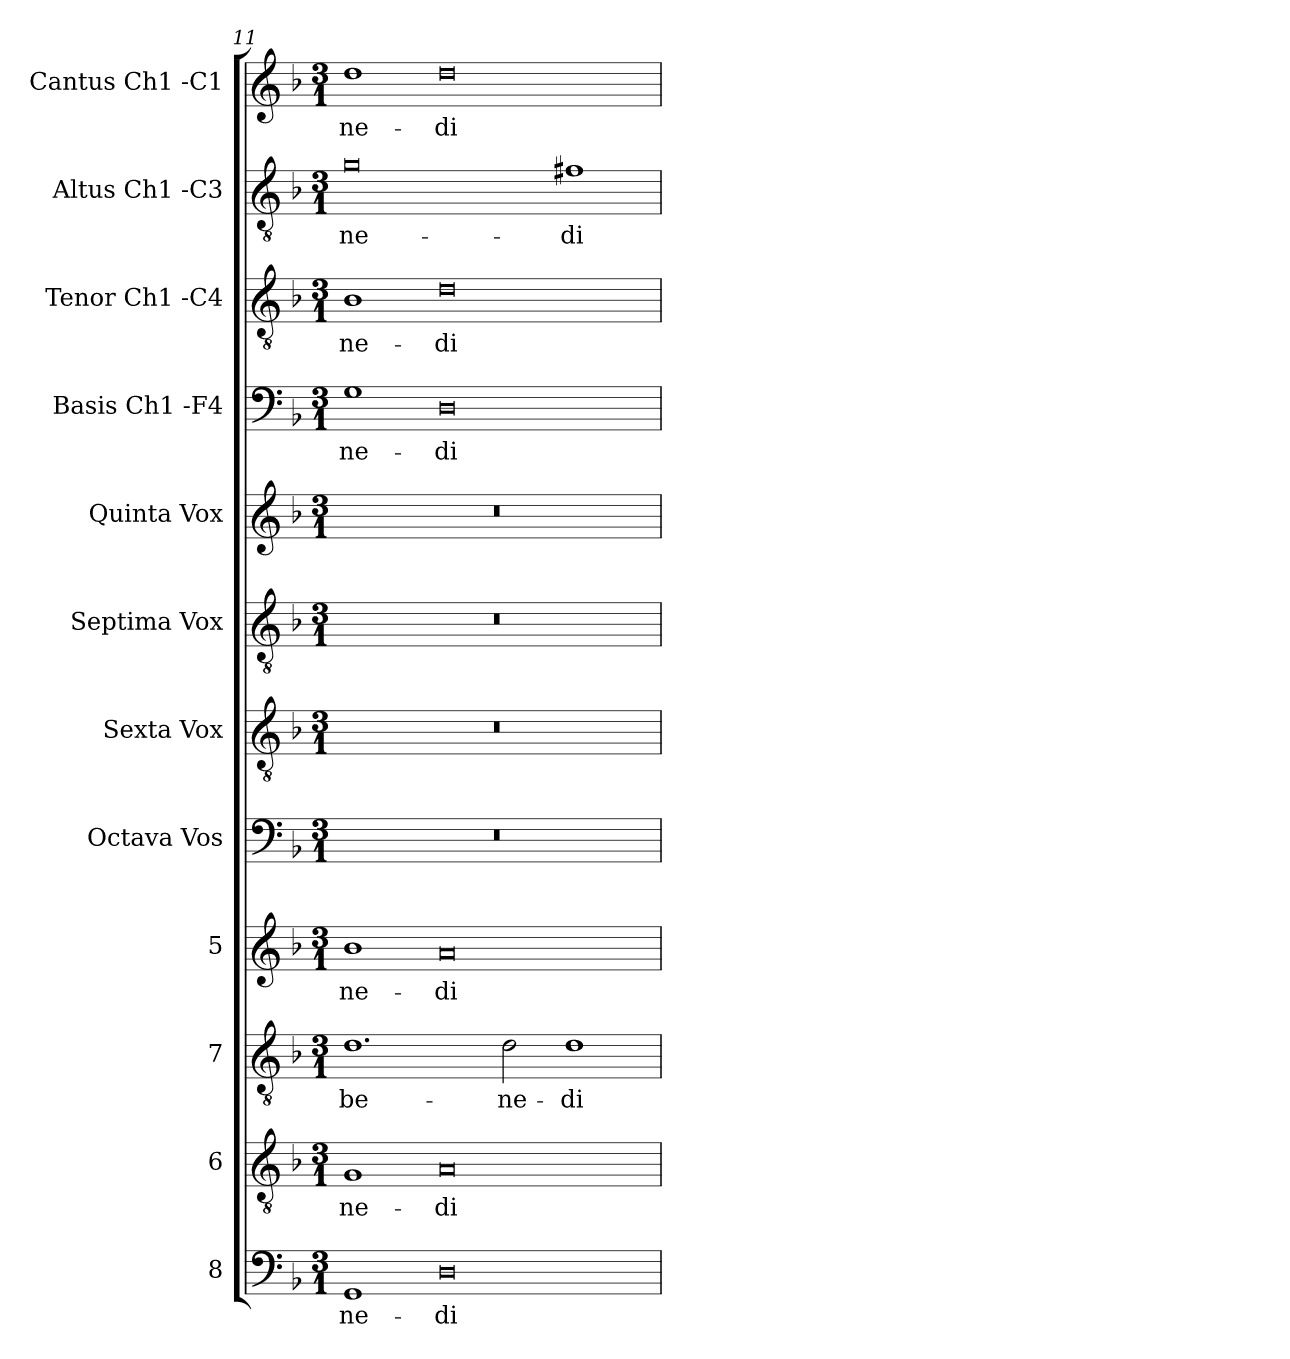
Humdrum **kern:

**kern	**text	**kern	**text	**kern	**text	**kern	**text	**kern	**kern	**kern	**kern	**kern	**text	**kern	**text	**kern	**text	**kern	**text
*part12	*part12	*part11	*part11	*part10	*part10	*part9	*part9	*part8	*part7	*part6	*part5	*part4	*part4	*part3	*part3	*part2	*part2	*part1	*part1
*staff12	*staff12	*staff11	*staff11	*staff10	*staff10	*staff9	*staff9	*staff8	*staff7	*staff6	*staff5	*staff4	*staff4	*staff3	*staff3	*staff2	*staff2	*staff1	*staff1
*I"8	*	*I"6	*	*I"7	*	*I"5	*	*I"Octava  Vos	*I"Sexta  Vox	*I"Septima  Vox	*I"Quinta  Vox	*I"Basis  Ch1 -F4	*	*I"Tenor  Ch1 -C4	*	*I"Altus  Ch1 -C3	*	*I"Cantus  Ch1 -C1	*
*	*	*	*	*	*	*	*	*	*	*	*	*I'B	*	*I'T	*	*I'A	*	*I'C	*
*clefF4	*	*clefGv2	*	*clefGv2	*	*clefG2	*	*clefF4	*clefGv2	*clefGv2	*clefG2	*clefF4	*	*clefGv2	*	*clefGv2	*	*clefG2	*
*k[b-]	*	*k[b-]	*	*k[b-]	*	*k[b-]	*	*k[b-]	*k[b-]	*k[b-]	*k[b-]	*k[b-]	*	*k[b-]	*	*k[b-]	*	*k[b-]	*
*F:	*	*F:	*	*F:	*	*F:	*	*F:	*F:	*F:	*F:	*F:	*	*F:	*	*F:	*	*F:	*
*M3/1	*	*M3/1	*	*M3/1	*	*M3/1	*	*M3/1	*M3/1	*M3/1	*M3/1	*M3/1	*	*M3/1	*	*M3/1	*	*M3/1	*
=11	=11	=11	=11	=11	=11	=11	=11	=11	=11	=11	=11	=11	=11	=11	=11	=11	=11	=11	=11
!	!LO:LY:b:cj	!	!LO:LY:b:cj	!	!LO:LY:b:cj	!	!LO:LY:b:cj	!	!	!	!	!	!LO:LY:b:cj	!	!LO:LY:b:cj	!	!LO:LY:b:cj	!	!LO:LY:b:cj
1GG	-ne-	1G	-ne-	1.d	be-	1b-	-ne-	0.r	0.r	0.r	0.r	1G	-ne-	1B-	-ne-	0g	-ne-	1dd	-ne-
!	!LO:LY:b:cj	!	!LO:LY:b:cj	!	!	!	!LO:LY:b:cj	!	!	!	!	!	!LO:LY:b:cj	!	!LO:LY:b:cj	!	!	!	!LO:LY:b:cj
0D	-di-	0A	-di-	.	.	0a	-di-	.	.	.	.	0D	-di-	0d	-di-	.	.	0dd	-di-
!	!	!	!	!	!LO:LY:b:cj	!	!	!	!	!	!	!	!	!	!	!	!	!	!
.	.	.	.	2d\	-ne-	.	.	.	.	.	.	.	.	.	.	.	.	.	.
!	!	!	!	!	!LO:LY:b:cj	!	!	!	!	!	!	!	!	!	!	!	!LO:LY:b:cj	!	!
.	.	.	.	1d	-di-	.	.	.	.	.	.	.	.	.	.	1f#X	-di-	.	.
=	=	=	=	=	=	=	=	=	=	=	=	=	=	=	=	=	=	=	=
*-	*-	*-	*-	*-	*-	*-	*-	*-	*-	*-	*-	*-	*-	*-	*-	*-	*-	*-	*-
